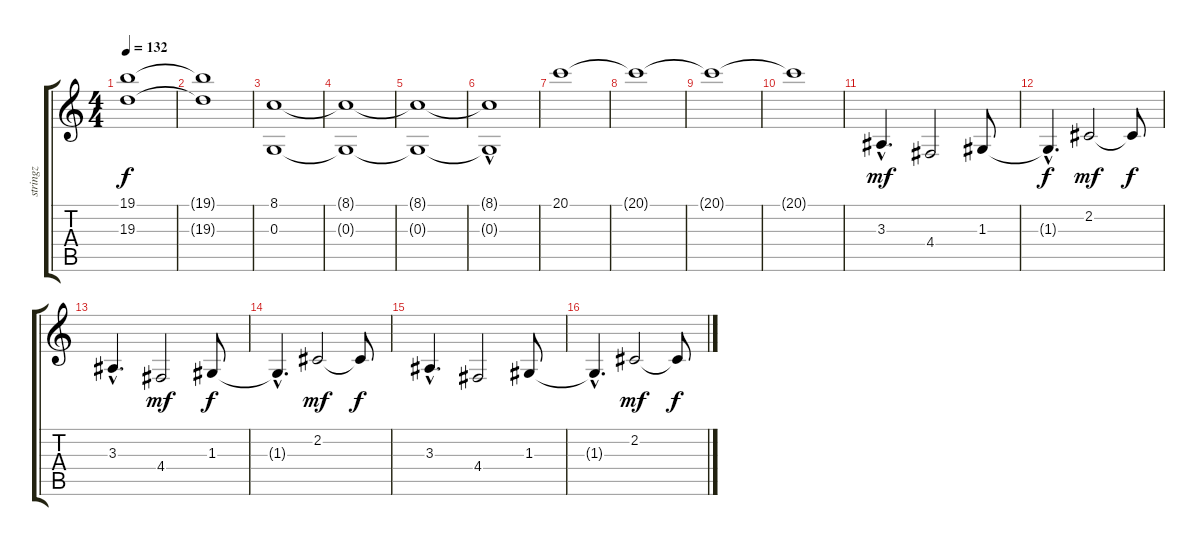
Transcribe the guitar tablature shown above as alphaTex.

\track ("stringz" "stringz") {instrument stringensemble1}
\staff {score tabs}
\tuning (E4 B3 G3 D3 A2 E2) {hide}
\ts (4 4)
\tempo 132
\clef g2
\ks c
(19.1{t} 19.3{t}).1{dy f} |
(19.1{t} 19.3{t}).1 |
(8.1 0.3).1 |
(8.1{t} 0.3{t}).1 |
(8.1{t} 0.3{t}).1 |
(8.1{t} 0.3{hac t}).1 |
20.1.1 |
20.1{t}.1 |
20.1{t}.1 |
20.1{t}.1 |
3.3{hac}.4{d dy mf} 4.4.2 1.3.8 |
1.3{hac t}.4{d dy f} 2.2.2{dy mf} 2.2{t}.8{dy f} |
3.3{hac}.4{d} 4.4.2{dy mf} 1.3.8{dy f} |
1.3{hac t}.4{d} 2.2.2{dy mf} 2.2{t}.8{dy f} |
3.3{hac}.4{d} 4.4.2 1.3.8 |
1.3{hac t}.4{d} 2.2.2{dy mf} 2.2{t}.8{dy f}
